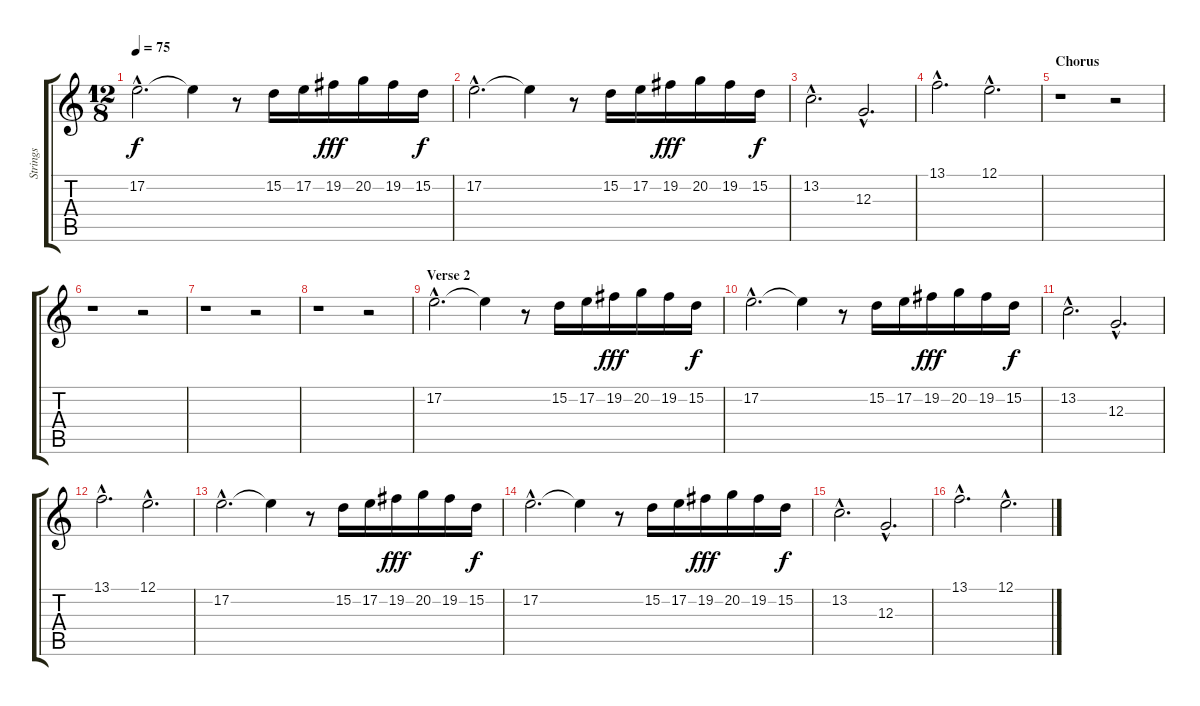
\track ("Strings" "Strings") {instrument tremolostrings}
\staff {score tabs}
\tuning (E4 B3 G3 D3 A2 E2) {hide}
\ts (12 8)
\tempo 75
\clef g2
\ks c
17.2{hac}.2{d dy f volume 12 instrument synthstrings1} 17.2{t}.4 r.8 15.2.16 17.2.16 19.2.16{dy fff} 20.2.16 19.2.16 15.2.16{dy f} |
17.2{hac}.2{d} 17.2{t}.4 r.8 15.2.16 17.2.16 19.2.16{dy fff} 20.2.16 19.2.16 15.2.16{dy f} |
13.2{hac}.2{d} 12.3{hac}.2{d} |
13.1{hac}.2{d} 12.1{hac}.2{d} |
\section ("" "Chorus")
r.1 r.2 |
r.1 r.2 |
r.1 r.2 |
r.1 r.2 |
\section ("" "Verse 2")
17.2{hac}.2{d volume 12 instrument synthstrings1} 17.2{t}.4 r.8 15.2.16 17.2.16 19.2.16{dy fff} 20.2.16 19.2.16 15.2.16{dy f} |
17.2{hac}.2{d} 17.2{t}.4 r.8 15.2.16 17.2.16 19.2.16{dy fff} 20.2.16 19.2.16 15.2.16{dy f} |
13.2{hac}.2{d} 12.3{hac}.2{d} |
13.1{hac}.2{d} 12.1{hac}.2{d} |
17.2{hac}.2{d} 17.2{t}.4 r.8 15.2.16 17.2.16 19.2.16{dy fff} 20.2.16 19.2.16 15.2.16{dy f} |
17.2{hac}.2{d} 17.2{t}.4 r.8 15.2.16 17.2.16 19.2.16{dy fff} 20.2.16 19.2.16 15.2.16{dy f} |
13.2{hac}.2{d} 12.3{hac}.2{d} |
13.1{hac}.2{d} 12.1{hac}.2{d}
